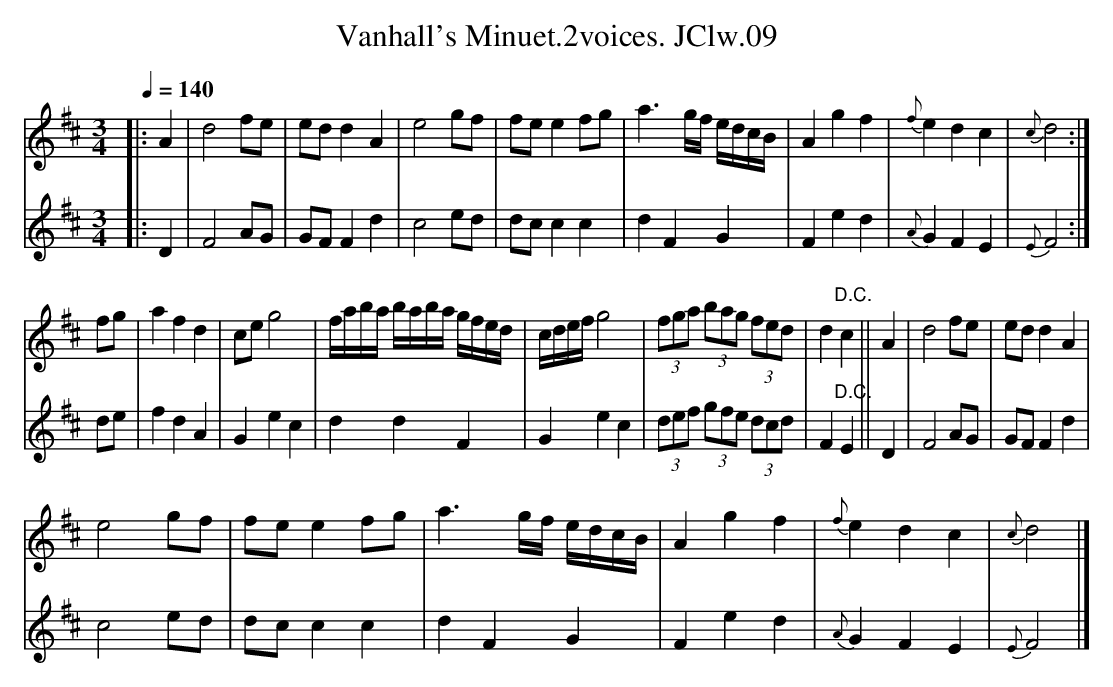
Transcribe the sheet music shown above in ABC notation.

X:1
T:Vanhall's Minuet.2voices. JClw.09
M:3/4
L:1/8
Q:1/4=140
K:D
[V:1]|:A2|d4fe|edd2A2|e4gf|fee2fg|a3g/f/ e/d/c/B/|\
A2g2f2|{f}e2d2c2|{c}d4:|
[V:2]|:D2|F4AG|GFF2d2|c4ed|dcc2c2|d2F2G2|\
F2e2d2|{A}G2F2E2|{E}F4:|
[V:1] fg|a2f2d2|ceg4|f/a/b/a/ b/a/b/a/ g/f/e/d/|c/d/e/f/g4|\
(3fga (3bag (3fed|d2"D.C."c2||A2|d4fe|edd2A2|
[V:2] de|f2d2A2|G2e2c2|d2d2F2|G2e2c2|\
(3def (3gfe (3dcd|F2"D.C."E2||D2|F4AG|GFF2d2|
[V:1] e4gf|fee2fg|a3g/f/ e/d/c/B/|A2g2f2|{f}e2d2c2|{c}d4|]
[V:2] c4ed|dcc2c2|d2F2G2|F2e2d2|{A}G2F2E2|{E}F4|]
